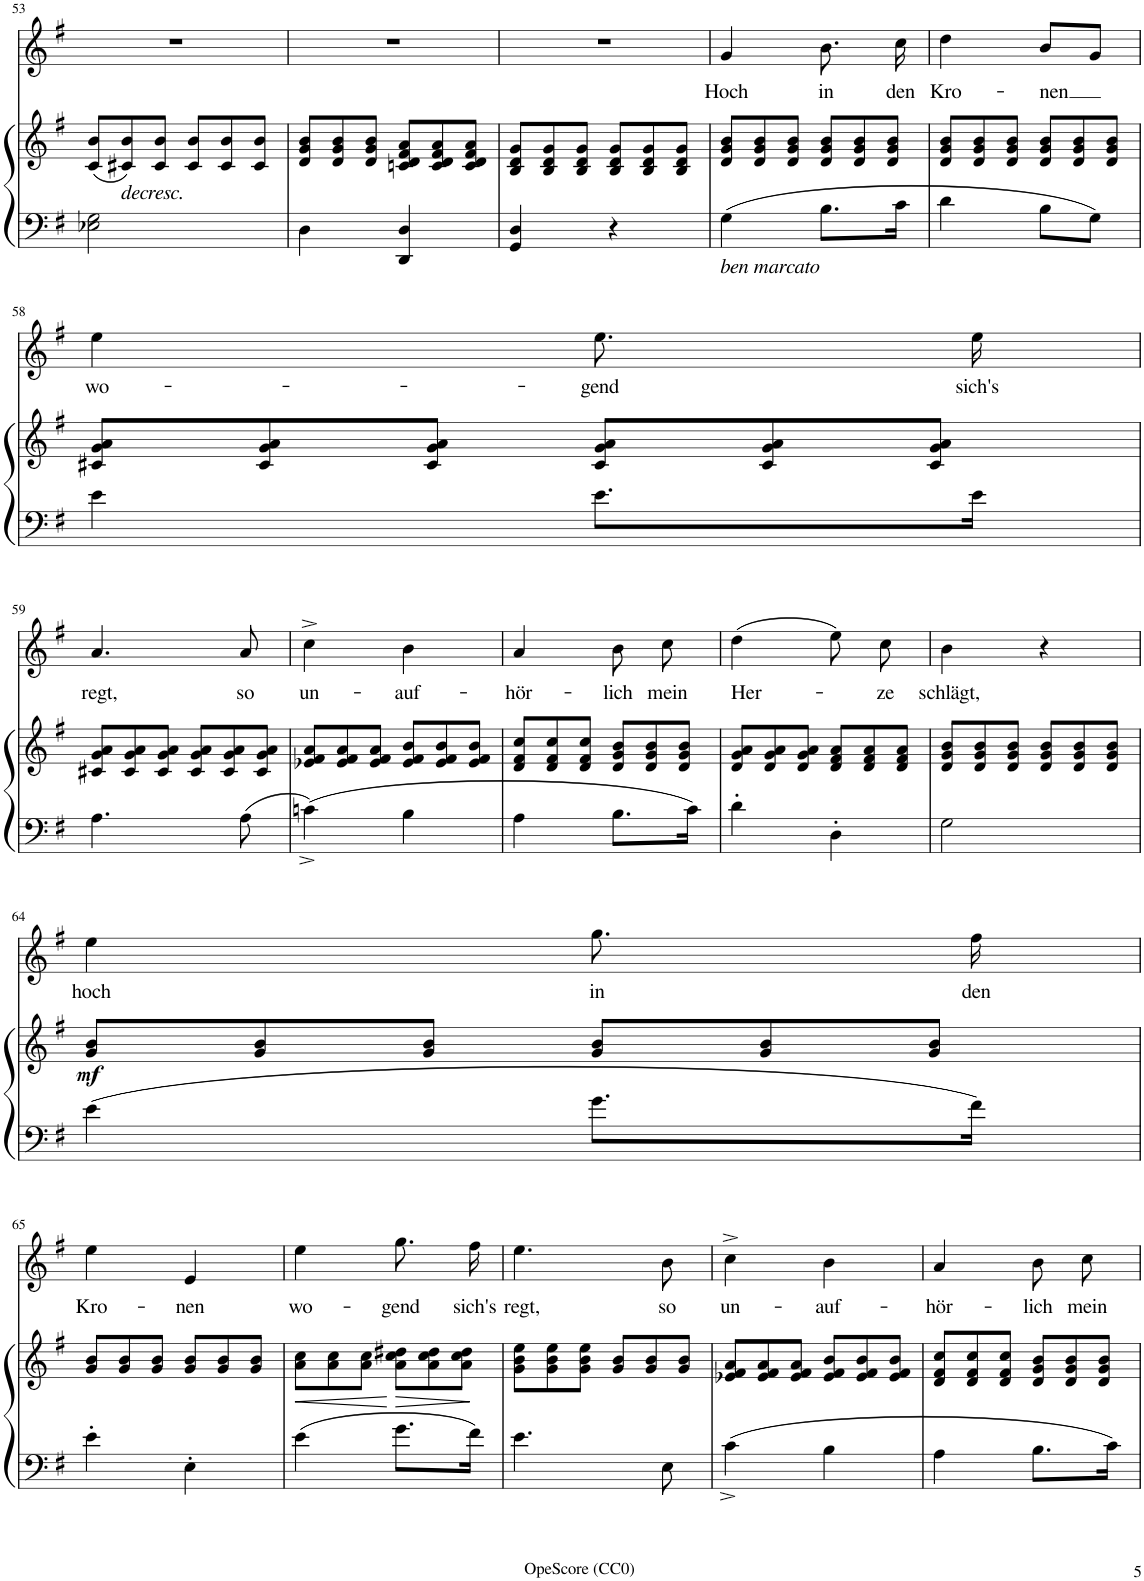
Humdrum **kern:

**kern	**kern	**dynam	**kern	**text
*part2	*part2	*part2	*part1	*part1
*staff3	*staff2	*staff2/3	*staff1	*staff1
*I"Piano	*	*	*I"Voice	*
*I'Pno	*	*	*	*
!!LO:PB:g=z
*clefF4	*clefG2	*	*clefG2	*
*k[f#]	*k[f#]	*	*k[f#]	*
*M2/4	*M2/4	*	*M2/4	*
*	*Xbrackettup	*	*	*
=53	=53	=53	=53	=53
2E-X\ 2G\	(12c/ 12b/L	.	2r	.
!	!LO:TX:b:i:t=decresc.	!	!	!
.	12c#X/ 12b/)	.	.	.
.	12c#/ 12b/J	.	.	.
.	12c#/ 12b/L	.	.	.
.	12c#/ 12b/	.	.	.
.	12c#/ 12b/J	.	.	.
=54	=54	=54	=54	=54
4D\	12d/ 12g/ 12b/L	.	2r	.
.	12d/ 12g/ 12b/	.	.	.
.	12d/ 12g/ 12b/J	.	.	.
4DD/ 4D/	12cn/ 12d/ 12f#/ 12a/L	.	.	.
.	12c/ 12d/ 12f#/ 12a/	.	.	.
.	12c/ 12d/ 12f#/ 12a/J	.	.	.
=55	=55	=55	=55	=55
4GG/ 4D/	12B/ 12d/ 12g/L	.	2r	.
.	12B/ 12d/ 12g/	.	.	.
.	12B/ 12d/ 12g/J	.	.	.
4r	12B/ 12d/ 12g/L	.	.	.
.	12B/ 12d/ 12g/	.	.	.
.	12B/ 12d/ 12g/J	.	.	.
=56	=56	=56	=56	=56
!LO:TX:b:i:t=ben marcato	!	!	!	!
!	!	!	!	!LO:LY:b
4G\	12d/ 12g/ 12b/L	.	4g/	-Hoch
.	12d/ 12g/ 12b/	.	.	.
.	12d/ 12g/ 12b/J	.	.	.
!	!	!	!	!LO:LY:b
8.B\L	12d/ 12g/ 12b/L	.	8.b\	in
.	12d/ 12g/ 12b/	.	.	.
.	12d/ 12g/ 12b/J	.	.	.
!	!	!	!	!LO:LY:b
16c\Jk	.	.	16cc\	den
=57	=57	=57	=57	=57
!	!	!	!	!LO:LY:b
4d\	12d/ 12g/ 12b/L	.	4dd\	Kro-
.	12d/ 12g/ 12b/	.	.	.
.	12d/ 12g/ 12b/J	.	.	.
!	!	!	!	!LO:LY:b
8B\L	12d/ 12g/ 12b/L	.	8b/L	-nen
.	12d/ 12g/ 12b/	.	.	.
8G\J	.	.	8g/J	.
.	12d/ 12g/ 12b/J	.	.	.
!!LO:LB:g=z
=58	=58	=58	=58	=58
!	!	!	!	!LO:LY:b
4e\	12c#X/ 12g/ 12a/L	.	4ee\	wo-
.	12c#/ 12g/ 12a/	.	.	.
.	12c#/ 12g/ 12a/J	.	.	.
!	!	!	!	!LO:LY:b
8.e\L	12c#/ 12g/ 12a/L	.	8.ee\	-gend
.	12c#/ 12g/ 12a/	.	.	.
.	12c#/ 12g/ 12a/J	.	.	.
!	!	!	!	!LO:LY:b
16e\Jk	.	.	16ee\	sich's
!!LO:LB:g=z
=59	=59	=59	=59	=59
!	!	!	!	!LO:LY:b
4.A\	12c#X/ 12g/ 12a/L	.	4.a/	regt,
.	12c#/ 12g/ 12a/	.	.	.
.	12c#/ 12g/ 12a/J	.	.	.
.	12c#/ 12g/ 12a/L	.	.	.
.	12c#/ 12g/ 12a/	.	.	.
!	!	!	!	!LO:LY:b
8A\	.	.	8a/	so
.	12c#/ 12g/ 12a/J	.	.	.
=60	=60	=60	=60	=60
!	!	!	!	!LO:LY:b
4cn^<\	12e-X/ 12f#/ 12a/L	.	4cc^\	un-
.	12e-/ 12f#/ 12a/	.	.	.
.	12e-/ 12f#/ 12a/J	.	.	.
!	!	!	!	!LO:LY:b
4B\	12e-/ 12f#/ 12b/L	.	4b\	-auf-
.	12e-/ 12f#/ 12b/	.	.	.
.	12e-/ 12f#/ 12b/J	.	.	.
=61	=61	=61	=61	=61
!	!	!	!	!LO:LY:b
4A\	12d/ 12f#/ 12cc/L	.	4a/	-hör-
.	12d/ 12f#/ 12cc/	.	.	.
.	12d/ 12f#/ 12cc/J	.	.	.
!	!	!	!	!LO:LY:b
8.B\L	12d/ 12g/ 12b/L	.	8b\	-lich
.	12d/ 12g/ 12b/	.	.	.
!	!	!	!	!LO:LY:b
.	.	.	8cc\	mein
.	12d/ 12g/ 12b/J	.	.	.
16c\Jk	.	.	.	.
=62	=62	=62	=62	=62
!	!	!	!	!LO:LY:b
4d'\	12d/ 12g/ 12a/L	.	(4dd\	Her-
.	12d/ 12g/ 12a/	.	.	.
.	12d/ 12g/ 12a/J	.	.	.
4D'\	12d/ 12f#/ 12a/L	.	8ee\)	.
.	12d/ 12f#/ 12a/	.	.	.
!	!	!	!	!LO:LY:b
.	.	.	8cc\	-ze
.	12d/ 12f#/ 12a/J	.	.	.
=63	=63	=63	=63	=63
!	!	!	!	!LO:LY:b
2G\	12d/ 12g/ 12b/L	.	4b\	schlägt,
.	12d/ 12g/ 12b/	.	.	.
.	12d/ 12g/ 12b/J	.	.	.
.	12d/ 12g/ 12b/L	.	4r	.
.	12d/ 12g/ 12b/	.	.	.
.	12d/ 12g/ 12b/J	.	.	.
!!LO:LB:g=z
=64	=64	=64	=64	=64
!	!	!LO:DY:b	!	!LO:LY:b
4e\	12g/ 12b/L	mf	4ee\	hoch
.	12g/ 12b/	.	.	.
.	12g/ 12b/J	.	.	.
!	!	!	!	!LO:LY:b
8.g\L	12g/ 12b/L	.	8.gg\	in
.	12g/ 12b/	.	.	.
.	12g/ 12b/J	.	.	.
!	!	!	!	!LO:LY:b
16f#\Jk	.	.	16ff#\	den
!!LO:LB:g=z
=65	=65	=65	=65	=65
!	!	!	!	!LO:LY:b
4e'\	12g/ 12b/L	.	4ee\	Kro-
.	12g/ 12b/	.	.	.
.	12g/ 12b/J	.	.	.
!	!	!	!	!LO:LY:b
4E'\	12g/ 12b/L	.	4e/	-nen
.	12g/ 12b/	.	.	.
.	12g/ 12b/J	.	.	.
=66	=66	=66	=66	=66
!	!	!LO:HP:b	!	!LO:LY:b
4e\	12a\ 12cc\L	<	4ee\	wo-
.	12a\ 12cc\	.	.	.
.	12a\ 12cc\J	.	.	.
!	!	!LO:HP:n=1:b	!	!LO:LY:b
8.g\L	12a\ 12cc\ 12dd#X\L	[ >	8.gg\	-gend
.	12a\ 12cc\ 12dd#\	.	.	.
.	12a\ 12cc\ 12dd#\J	]	.	.
!	!	!	!	!LO:LY:b
16f#\Jk	.	.	16ff#\	sich's
=67	=67	=67	=67	=67
!	!	!	!	!LO:LY:b
4.e\	12g\ 12b\ 12ee\L	.	4.ee\	regt,
.	12g\ 12b\ 12ee\	.	.	.
.	12g\ 12b\ 12ee\J	.	.	.
.	12g/ 12b/L	.	.	.
.	12g/ 12b/	.	.	.
!	!	!	!	!LO:LY:b
8E\	.	.	8b\	so
.	12g/ 12b/J	.	.	.
=68	=68	=68	=68	=68
!	!	!	!	!LO:LY:b
4c^<\	12e-X/ 12f#/ 12a/L	.	4cc^\	un-
.	12e-/ 12f#/ 12a/	.	.	.
.	12e-/ 12f#/ 12a/J	.	.	.
!	!	!	!	!LO:LY:b
4B\	12e-/ 12f#/ 12b/L	.	4b\	-auf-
.	12e-/ 12f#/ 12b/	.	.	.
.	12e-/ 12f#/ 12b/J	.	.	.
=69	=69	=69	=69	=69
!	!	!	!	!LO:LY:b
4A\	12d/ 12f#/ 12cc/L	.	4a/	-hör-
.	12d/ 12f#/ 12cc/	.	.	.
.	12d/ 12f#/ 12cc/J	.	.	.
!	!	!	!	!LO:LY:b
8.B\L	12d/ 12g/ 12b/L	.	8b\	-lich
.	12d/ 12g/ 12b/	.	.	.
!	!	!	!	!LO:LY:b
.	.	.	8cc\	mein
.	12d/ 12g/ 12b/J	.	.	.
16c\Jk	.	.	.	.
=	=	=	=	=
*-	*-	*-	*-	*-
